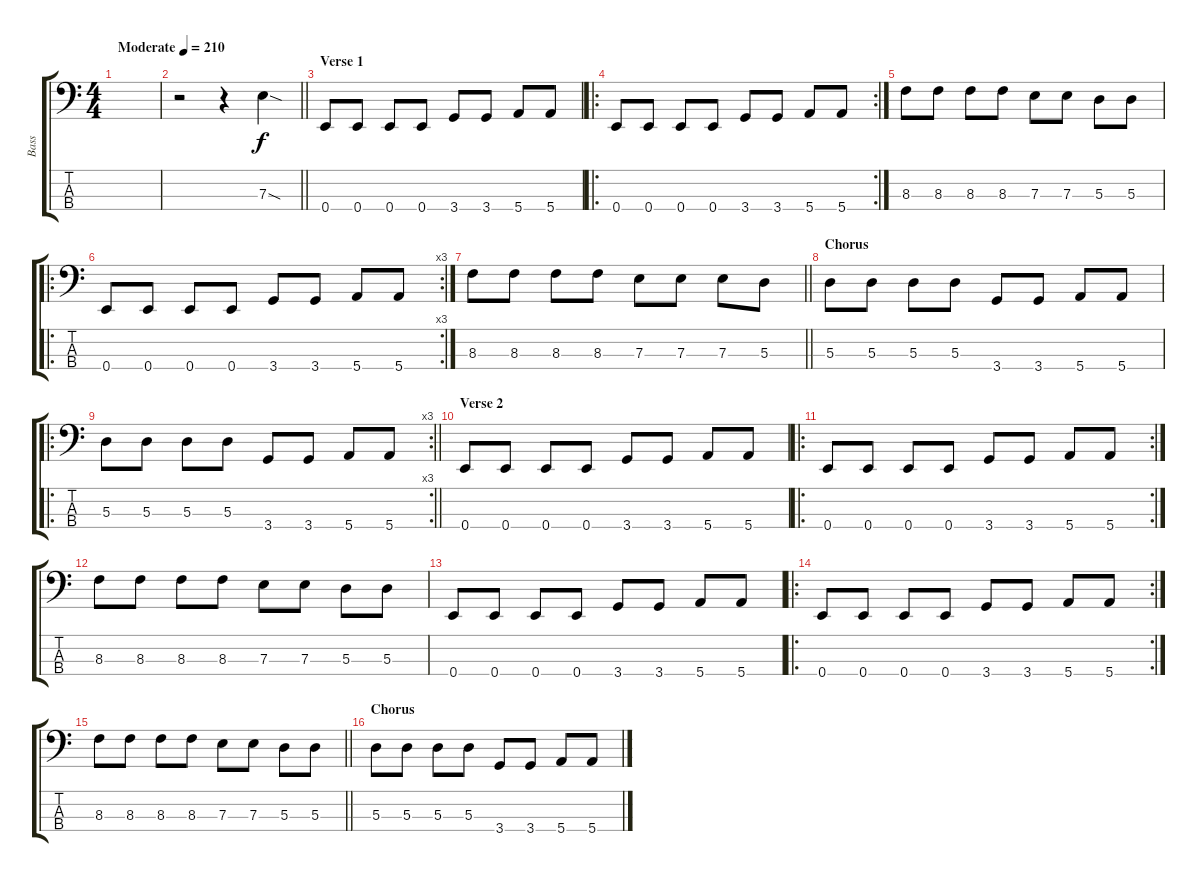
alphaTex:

\track ("Bass" "Bass") {instrument electricbassfinger}
\staff {score tabs}
\tuning (G2 D2 A1 E1) {hide}
\ts (4 4)
\tempo (210 "Moderate")
\clef f4
\ks c
|
\barLineRight lightlight
r.2 r.4 7.3{sod}.4 |
\section ("" "Verse 1")
0.4.8 0.4.8 0.4.8 0.4.8 3.4.8 3.4.8 5.4.8 5.4.8 |
\ro
\rc 2
0.4.8 0.4.8 0.4.8 0.4.8 3.4.8 3.4.8 5.4.8 5.4.8 |
8.3.8 8.3.8 8.3.8 8.3.8 7.3.8 7.3.8 5.3.8 5.3.8 |
\ro
\rc 3
0.4.8 0.4.8 0.4.8 0.4.8 3.4.8 3.4.8 5.4.8 5.4.8 |
\barLineRight lightlight
8.3.8 8.3.8 8.3.8 8.3.8 7.3.8 7.3.8 7.3.8 5.3.8 |
\section ("" "Chorus")
5.3.8 5.3.8 5.3.8 5.3.8 3.4.8 3.4.8 5.4.8 5.4.8 |
\ro
\rc 3
\barLineRight lightlight
5.3.8 5.3.8 5.3.8 5.3.8 3.4.8 3.4.8 5.4.8 5.4.8 |
\section ("" "Verse 2")
0.4.8 0.4.8 0.4.8 0.4.8 3.4.8 3.4.8 5.4.8 5.4.8 |
\ro
\rc 2
0.4.8 0.4.8 0.4.8 0.4.8 3.4.8 3.4.8 5.4.8 5.4.8 |
8.3.8 8.3.8 8.3.8 8.3.8 7.3.8 7.3.8 5.3.8 5.3.8 |
0.4.8 0.4.8 0.4.8 0.4.8 3.4.8 3.4.8 5.4.8 5.4.8 |
\ro
\rc 2
0.4.8 0.4.8 0.4.8 0.4.8 3.4.8 3.4.8 5.4.8 5.4.8 |
\barLineRight lightlight
8.3.8 8.3.8 8.3.8 8.3.8 7.3.8 7.3.8 5.3.8 5.3.8 |
\section ("" "Chorus")
5.3.8 5.3.8 5.3.8 5.3.8 3.4.8 3.4.8 5.4.8 5.4.8
